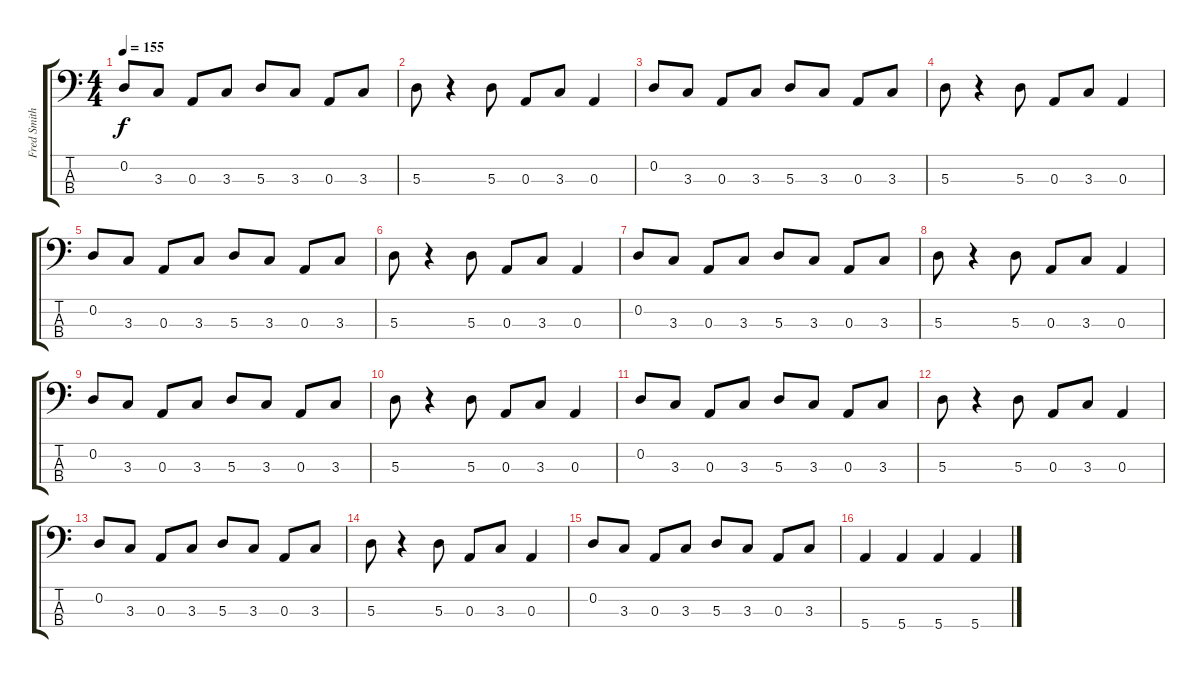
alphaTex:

\track ("Fred Smith" "Fred Smith") {instrument electricbassfinger}
\staff {score tabs}
\tuning (G2 D2 A1 E1) {hide}
\ts (4 4)
\tempo 155
\clef f4
\ks c
0.2.8{dy f} 3.3.8 0.3.8 3.3.8 5.3.8 3.3.8 0.3.8 3.3.8 |
5.3.8 r.4 5.3.8 0.3.8 3.3.8 0.3.4 |
0.2.8 3.3.8 0.3.8 3.3.8 5.3.8 3.3.8 0.3.8 3.3.8 |
5.3.8 r.4 5.3.8 0.3.8 3.3.8 0.3.4 |
0.2.8 3.3.8 0.3.8 3.3.8 5.3.8 3.3.8 0.3.8 3.3.8 |
5.3.8 r.4 5.3.8 0.3.8 3.3.8 0.3.4 |
0.2.8 3.3.8 0.3.8 3.3.8 5.3.8 3.3.8 0.3.8 3.3.8 |
5.3.8 r.4 5.3.8 0.3.8 3.3.8 0.3.4 |
0.2.8 3.3.8 0.3.8 3.3.8 5.3.8 3.3.8 0.3.8 3.3.8 |
5.3.8 r.4 5.3.8 0.3.8 3.3.8 0.3.4 |
0.2.8 3.3.8 0.3.8 3.3.8 5.3.8 3.3.8 0.3.8 3.3.8 |
5.3.8 r.4 5.3.8 0.3.8 3.3.8 0.3.4 |
0.2.8 3.3.8 0.3.8 3.3.8 5.3.8 3.3.8 0.3.8 3.3.8 |
5.3.8 r.4 5.3.8 0.3.8 3.3.8 0.3.4 |
0.2.8 3.3.8 0.3.8 3.3.8 5.3.8 3.3.8 0.3.8 3.3.8 |
5.4.4 5.4.4 5.4.4 5.4.4
